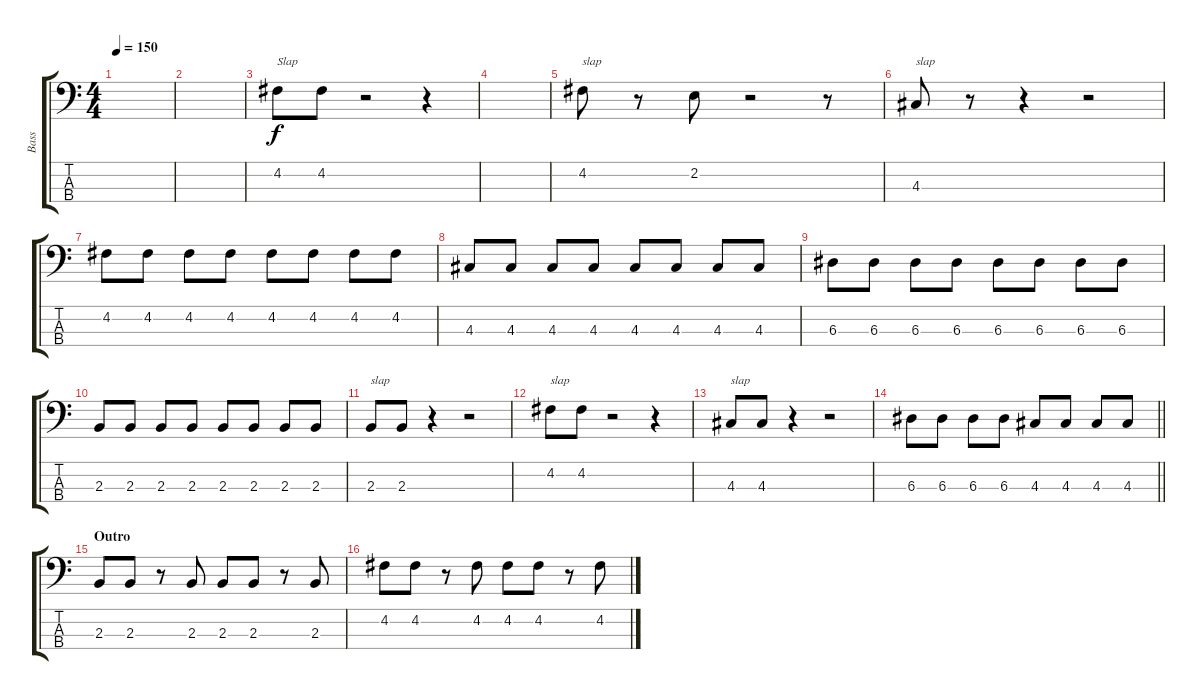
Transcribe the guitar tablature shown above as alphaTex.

\track ("Bass" "Bass") {instrument electricbassfinger}
\staff {score tabs}
\tuning (G2 D2 A1 E1) {hide}
\ts (4 4)
\tempo 150
\clef f4
\ks c
|
|
4.2.8{txt "Slap"} 4.2.8 r.2 r.4 |
|
4.2.8{txt "slap"} r.8 2.2.8 r.2 r.8 |
4.3.8{txt "slap"} r.8 r.4 r.2 |
4.2.8 4.2.8 4.2.8 4.2.8 4.2.8 4.2.8 4.2.8 4.2.8 |
4.3.8 4.3.8 4.3.8 4.3.8 4.3.8 4.3.8 4.3.8 4.3.8 |
6.3.8 6.3.8 6.3.8 6.3.8 6.3.8 6.3.8 6.3.8 6.3.8 |
2.3.8 2.3.8 2.3.8 2.3.8 2.3.8 2.3.8 2.3.8 2.3.8 |
2.3.8{txt "slap"} 2.3.8 r.4 r.2 |
4.2.8{txt "slap"} 4.2.8 r.2 r.4 |
4.3.8{txt "slap"} 4.3.8 r.4 r.2 |
\barLineRight lightlight
6.3.8 6.3.8 6.3.8 6.3.8 4.3.8 4.3.8 4.3.8 4.3.8 |
\section ("" "Outro")
2.3.8 2.3.8 r.8 2.3.8 2.3.8 2.3.8 r.8 2.3.8 |
4.2.8 4.2.8 r.8 4.2.8 4.2.8 4.2.8 r.8 4.2.8
